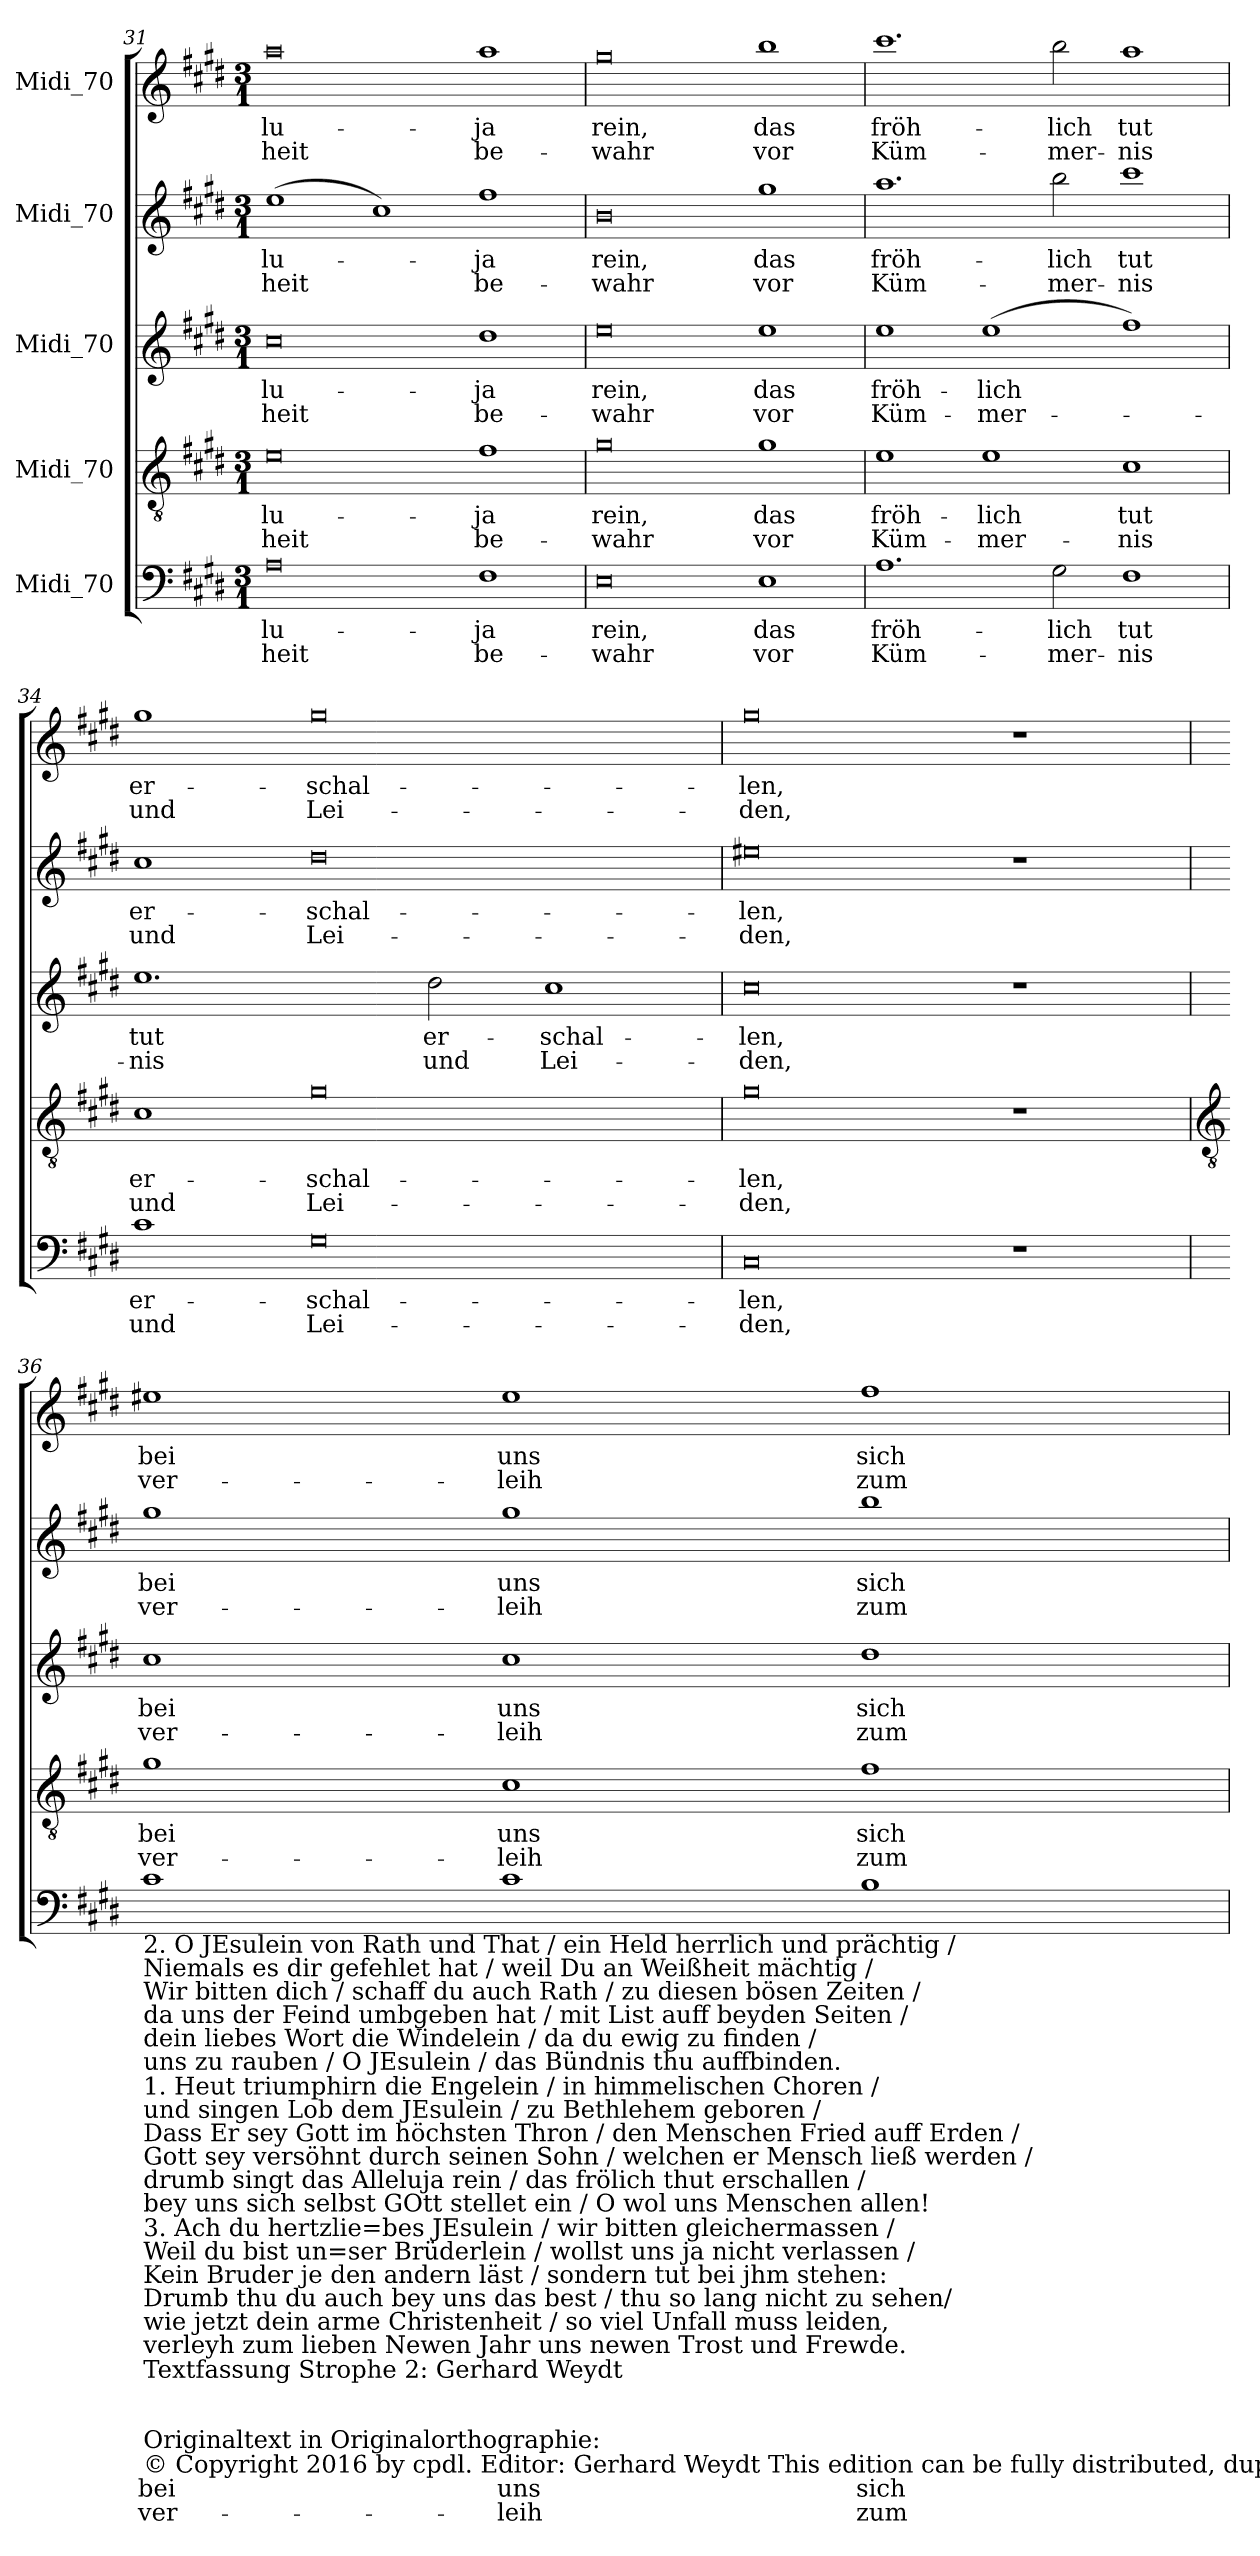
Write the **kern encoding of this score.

**kern	**text	**text	**kern	**text	**text	**kern	**text	**text	**kern	**text	**text	**kern	**text	**text
*part5	*part5	*part5	*part4	*part4	*part4	*part3	*part3	*part3	*part2	*part2	*part2	*part1	*part1	*part1
*staff5	*staff5	*staff5	*staff4	*staff4	*staff4	*staff3	*staff3	*staff3	*staff2	*staff2	*staff2	*staff1	*staff1	*staff1
*I"Midi_70	*	*	*I"Midi_70	*	*	*I"Midi_70	*	*	*I"Midi_70	*	*	*I"Midi_70	*	*
*clefF4	*	*	*clefGv2	*	*	*clefG2	*	*	*clefG2	*	*	*clefG2	*	*
*ITrd4c7	*	*	*ITrd4c7	*	*	*ITrd4c7	*	*	*ITrd4c7	*	*	*ITrd4c7	*	*
*k[f#c#g#]	*	*	*k[f#c#g#]	*	*	*k[f#c#g#]	*	*	*k[f#c#g#]	*	*	*k[f#c#g#]	*	*
*A:	*	*	*A:	*	*	*A:	*	*	*A:	*	*	*A:	*	*
*M3/1	*	*	*M3/1	*	*	*M3/1	*	*	*M3/1	*	*	*M3/1	*	*
=31	=31	=31	=31	=31	=31	=31	=31	=31	=31	=31	=31	=31	=31	=31
!	!LO:LY:b	!LO:LY:b	!	!LO:LY:b	!LO:LY:b	!	!LO:LY:b	!LO:LY:b	!	!LO:LY:b	!LO:LY:b	!	!LO:LY:b	!LO:LY:b
0D	-lu-	-heit	0A	-lu-	-heit	0f#	-lu-	-heit	(<1a	-lu-	-heit	0dd	-lu-	-heit
.	.	.	.	.	.	.	.	.	1f#)	.	.	.	.	.
!	!LO:LY:b	!LO:LY:b	!	!LO:LY:b	!LO:LY:b	!	!LO:LY:b	!LO:LY:b	!	!LO:LY:b	!LO:LY:b	!	!LO:LY:b	!LO:LY:b
1BB	ja	be-	1B	ja	be-	1g#	ja	be-	1b	ja	be-	1dd	ja	be-
=32	=32	=32	=32	=32	=32	=32	=32	=32	=32	=32	=32	=32	=32	=32
!	!LO:LY:b	!LO:LY:b	!	!LO:LY:b	!LO:LY:b	!	!LO:LY:b	!LO:LY:b	!	!LO:LY:b	!LO:LY:b	!	!LO:LY:b	!LO:LY:b
0AA	-rein,	wahr	0c#	-rein,	wahr	0a	-rein,	wahr	0e	-rein,	wahr	0cc#	-rein,	wahr
!	!LO:LY:b	!LO:LY:b	!	!LO:LY:b	!LO:LY:b	!	!LO:LY:b	!LO:LY:b	!	!LO:LY:b	!LO:LY:b	!	!LO:LY:b	!LO:LY:b
1AA	das	vor	1c#	das	vor	1a	das	vor	1cc#	das	vor	1ee	das	vor
=33	=33	=33	=33	=33	=33	=33	=33	=33	=33	=33	=33	=33	=33	=33
!	!LO:LY:b	!LO:LY:b	!	!LO:LY:b	!LO:LY:b	!	!LO:LY:b	!LO:LY:b	!	!LO:LY:b	!LO:LY:b	!	!LO:LY:b	!LO:LY:b
1.D	fröh-	-Küm-	1A	fröh-	-Küm-	1a	fröh-	-Küm-	1.dd	fröh-	-Küm-	1.ff#	fröh-	-Küm-
!	!	!	!	!LO:LY:b	!LO:LY:b	!	!LO:LY:b	!LO:LY:b	!	!	!	!	!	!
.	.	.	1A	-lich	mer-	(<1a	-lich	mer-	.	.	.	.	.	.
!	!LO:LY:b	!LO:LY:b	!	!	!	!	!	!	!	!LO:LY:b	!LO:LY:b	!	!LO:LY:b	!LO:LY:b
2C#	-lich	mer-	.	.	.	.	.	.	2ee	-lich	mer-	2ee	-lich	mer-
!	!LO:LY:b	!LO:LY:b	!	!LO:LY:b	!LO:LY:b	!	!	!	!	!LO:LY:b	!LO:LY:b	!	!LO:LY:b	!LO:LY:b
1BB	-tut	nis	1F#	-tut	nis	1b)	.	.	1ff#	-tut	nis	1dd	-tut	nis
=34	=34	=34	=34	=34	=34	=34	=34	=34	=34	=34	=34	=34	=34	=34
!	!LO:LY:b	!LO:LY:b	!	!LO:LY:b	!LO:LY:b	!	!LO:LY:b	!LO:LY:b	!	!LO:LY:b	!LO:LY:b	!	!LO:LY:b	!LO:LY:b
1F#	er-	-und	1F#	er-	-und	1.a	-tut	nis	1f#	er-	-und	1cc#	er-	-und
!	!LO:LY:b	!LO:LY:b	!	!LO:LY:b	!LO:LY:b	!	!	!	!	!LO:LY:b	!LO:LY:b	!	!LO:LY:b	!LO:LY:b
0C#	schal-	-Lei-	0c#	schal-	-Lei-	.	.	.	0g#	schal-	-Lei-	0cc#	schal-	-Lei-
!	!	!	!	!	!	!	!LO:LY:b	!LO:LY:b	!	!	!	!	!	!
.	.	.	.	.	.	2g#	er-	-und	.	.	.	.	.	.
!	!	!	!	!	!	!	!LO:LY:b	!LO:LY:b	!	!	!	!	!	!
.	.	.	.	.	.	1f#	schal-	-Lei-	.	.	.	.	.	.
=35	=35	=35	=35	=35	=35	=35	=35	=35	=35	=35	=35	=35	=35	=35
!	!LO:LY:b	!LO:LY:b	!	!LO:LY:b	!LO:LY:b	!	!LO:LY:b	!LO:LY:b	!	!LO:LY:b	!LO:LY:b	!	!LO:LY:b	!LO:LY:b
0FF#	-len,	den,	0c#	-len,	den,	0f#	-len,	den,	0a#X	-len,	den,	0cc#	-len,	den,
1r	.	.	1r	.	.	1r	.	.	1r	.	.	1r	.	.
!!LO:LB:g=z
=36	=36	=36	=36	=36	=36	=36	=36	=36	=36	=36	=36	=36	=36	=36
*	*	*	*clefGv2	*	*	*	*	*	*	*	*	*	*	*
!LO:TX:b:t=2.  O JEsulein von Rath und That / ein Held herrlich und prächtig /\nNiemals es dir gefehlet hat / weil Du an Weißheit mächtig /\nWir bitten dich / schaff du auch Rath / zu diesen bösen Zeiten /\nda uns der Feind umbgeben hat / mit List auff beyden Seiten /\ndein liebes Wort die Windelein / da du ewig zu finden /\nuns zu rauben / O JEsulein / das Bündnis thu auffbinden.	!	!	!	!	!	!	!	!	!	!	!	!	!	!
!LO:TX:b:t=1.  Heut triumphirn die Engelein / in himmelischen Choren /\nund singen Lob dem JEsulein / zu Bethlehem geboren /\nDass Er sey Gott im höchsten Thron / den Menschen Fried auff Erden /\nGott sey versöhnt durch seinen Sohn / welchen er Mensch ließ werden /\ndrumb singt das Alleluja rein / das frölich thut erschallen /\nbey uns sich selbst GOtt stellet ein / O wol uns Menschen allen!	!	!	!	!	!	!	!	!	!	!	!	!	!	!
!LO:TX:b:t=3.  Ach du hertzlie=bes JEsulein / wir bitten gleichermassen /\nWeil du bist un=ser Brüderlein / wollst uns ja nicht verlassen /\nKein Bruder je den andern läst / sondern tut bei jhm stehen&colon;\nDrumb thu du auch bey uns das best / thu so lang nicht zu sehen/\nwie jetzt dein arme Christenheit / so viel Unfall muss leiden,\nverleyh zum lieben Newen Jahr uns newen Trost und Frewde.	!	!	!	!	!	!	!	!	!	!	!	!	!	!
!LO:TX:b:t=Textfassung Strophe 2&colon; Gerhard Weydt\n\n\nOriginaltext in Originalorthographie&colon;	!	!	!	!	!	!	!	!	!	!	!	!	!	!
!LO:TX:b:t=© Copyright 2016 by cpdl. Editor&colon; Gerhard Weydt   This edition can be fully distributed, duplicated, performed, and recorded	!	!	!	!	!	!	!	!	!	!	!	!	!	!
!	!LO:LY:b	!LO:LY:b	!	!LO:LY:b	!LO:LY:b	!	!LO:LY:b	!LO:LY:b	!	!LO:LY:b	!LO:LY:b	!	!LO:LY:b	!LO:LY:b
1F#	bei	ver-	1c#	bei	ver-	1f#	bei	ver-	1cc#	bei	ver-	1a#X	bei	ver-
!	!LO:LY:b	!LO:LY:b	!	!LO:LY:b	!LO:LY:b	!	!LO:LY:b	!LO:LY:b	!	!LO:LY:b	!LO:LY:b	!	!LO:LY:b	!LO:LY:b
1F#	-uns	leih	1F#	-uns	leih	1f#	-uns	leih	1cc#	-uns	leih	1a#	-uns	leih
!	!LO:LY:b	!LO:LY:b	!	!LO:LY:b	!LO:LY:b	!	!LO:LY:b	!LO:LY:b	!	!LO:LY:b	!LO:LY:b	!	!LO:LY:b	!LO:LY:b
1E	sich	zum	1B	sich	zum	1g#	sich	zum	1ee	sich	zum	1b	sich	zum
=	=	=	=	=	=	=	=	=	=	=	=	=	=	=
*-	*-	*-	*-	*-	*-	*-	*-	*-	*-	*-	*-	*-	*-	*-
